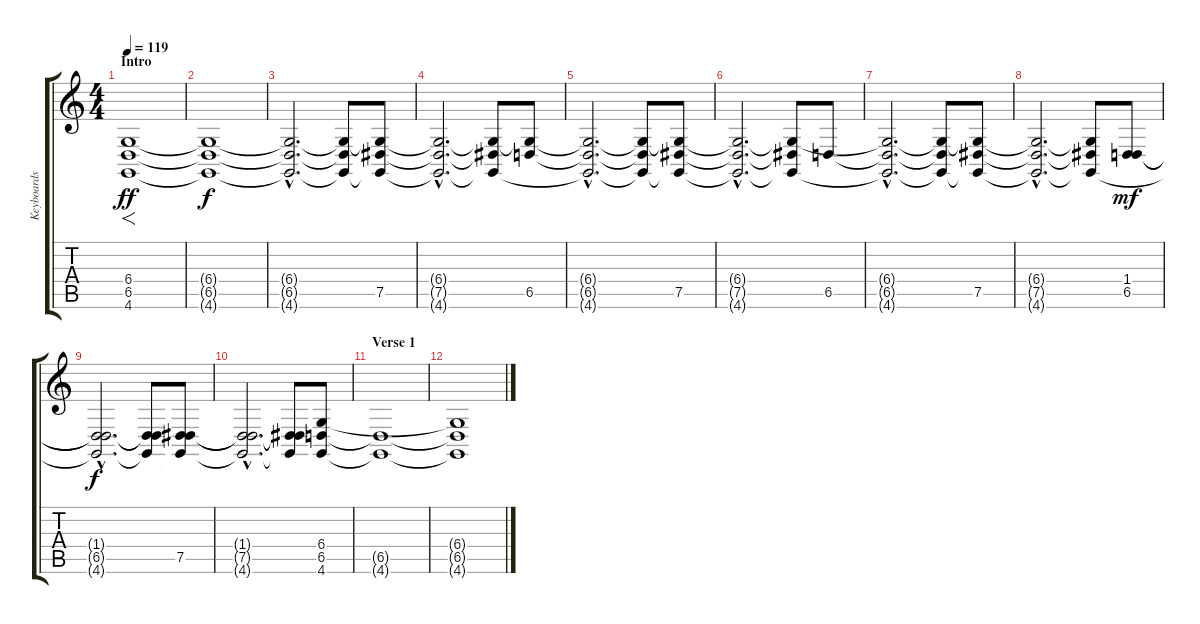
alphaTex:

\track ("Keyboards" "Keyboards") {instrument pad2warm}
\staff {score tabs}
\tuning (Eb4 Bb3 Gb3 Db3 Ab2 Eb2) {hide}
\ts (4 4)
\section ("" "Intro")
\tempo 119
\clef g2
\ks c
(6.4 6.5 4.6).1{f dy ff instrument pad2warm} |
(6.4{t} 6.5{t} 4.6{t}).1{dy f} |
(6.4{hac t} 6.5{hac t} 4.6{hac t}).2{d} (6.4{t} 6.5{t} 4.6{t}).8 (6.4{t} 7.5 4.6{t}).8 |
(6.4{hac t} 7.5{hac t} 4.6{hac t}).2{d} (6.4{t} 7.5{t} 4.6{t}).8 (6.4{t} 6.5).8 |
(6.4{hac t} 6.5{hac t} 4.6{hac t}).2{d} (6.4{t} 6.5{t} 4.6{t}).8 (6.4{t} 7.5 4.6{t}).8 |
(6.4{hac t} 7.5{hac t} 4.6{hac t}).2{d} (6.4{t} 7.5{t} 4.6{t}).8 6.5.8 |
(6.4{hac t} 6.5{hac t} 4.6{hac t}).2{d} (6.4{t} 6.5{t} 4.6{t}).8 (6.4{t} 7.5 4.6{t}).8 |
(6.4{hac t} 7.5{hac t} 4.6{hac t}).2{d} (6.4{t} 7.5{t} 4.6{t}).8 (1.4 6.5).8{dy mf} |
(1.4{hac t} 6.5{hac t} 4.6{hac t}).2{d dy f} (1.4{t} 6.5{t} 4.6{t}).8 (1.4{t} 7.5 4.6{t}).8 |
(1.4{hac t} 7.5{hac t} 4.6{hac t}).2{d} (1.4{t} 7.5{t} 4.6{t}).8 (6.4 6.5 4.6).8 |
\section ("" "Verse 1")
(6.5{t} 4.6{t}).1{volume 0} |
(6.4{t} 6.5{t} 4.6{t}).1
